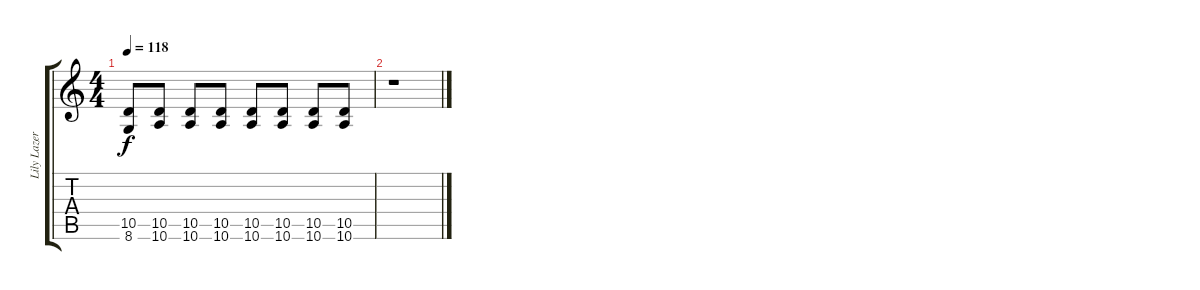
\track ("Lily Lazer (Guitar)" "Lily Lazer") {instrument distortionguitar}
\staff {score tabs}
\tuning (B3 Gb3 D3 A2 E2 B1) {hide}
\ts (4 4)
\tempo 118
\clef g2
\ks c
(10.5{t} 8.6{t}).8{dy f} (10.5 10.6).8 (10.5 10.6).8 (10.5 10.6).8 (10.5 10.6).8 (10.5 10.6).8 (10.5 10.6).8 (10.5 10.6).8 |
r.1
